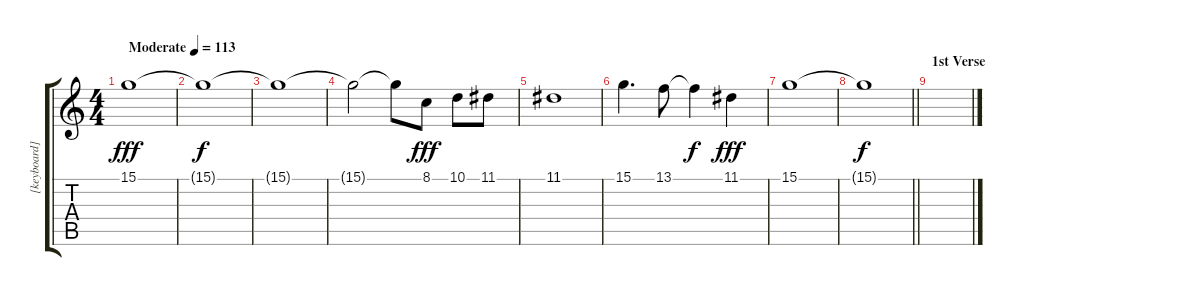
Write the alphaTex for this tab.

\track ("[keyboard]" "[keyboard]") {instrument stringensemble1}
\staff {score tabs}
\tuning (E4 B3 G3 D3 A2 E2) {hide}
\ts (4 4)
\tempo (113 "Moderate")
\clef g2
\ks c
15.1.1{dy fff instrument stringensemble1} |
15.1{t}.1{dy f} |
15.1{t}.1 |
15.1{t}.2 15.1{t}.8 8.1.8{dy fff} 10.1.8 11.1.8 |
11.1.1 |
15.1.4{d} 13.1.8 13.1{t}.4{dy f} 11.1.4{dy fff} |
15.1.1 |
\barLineRight lightlight
15.1{t}.1{dy f} |
\section ("" "1st Verse")
